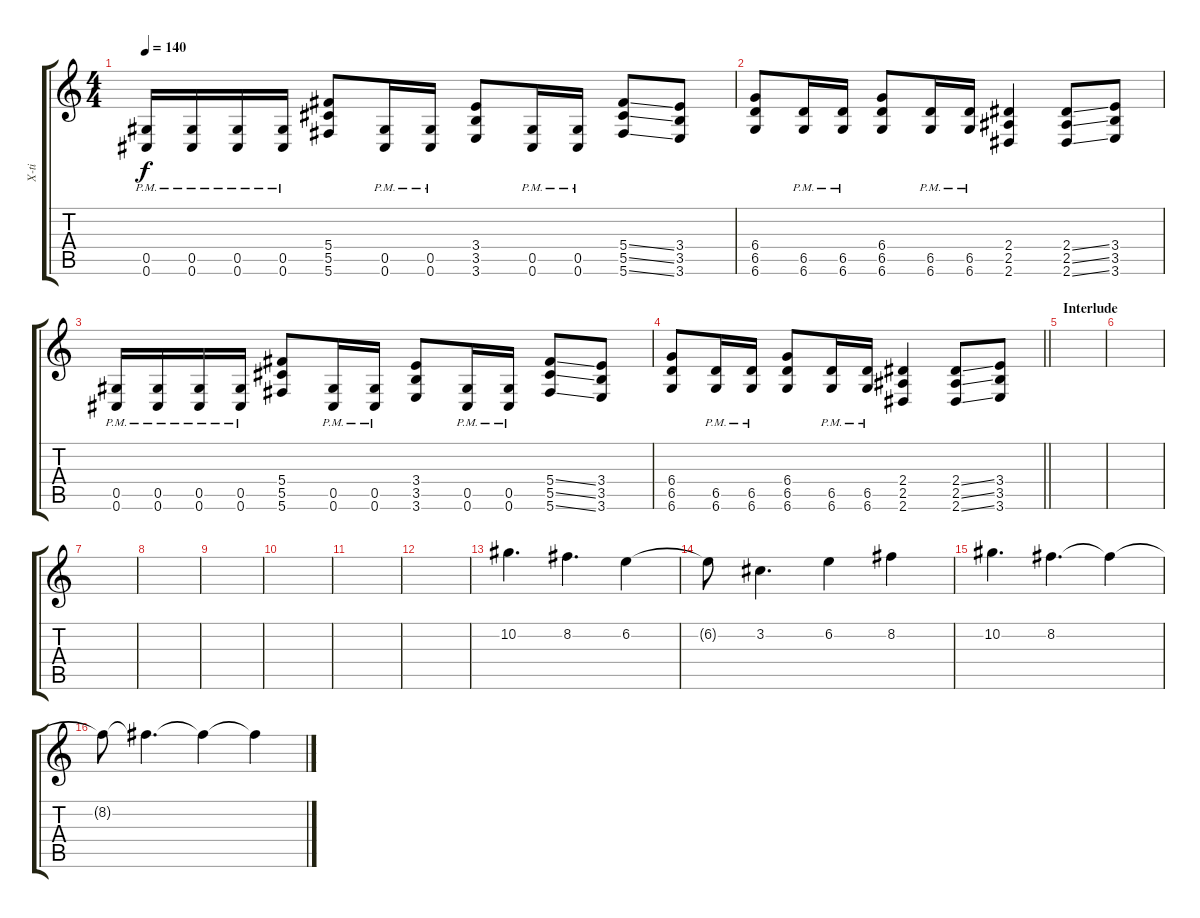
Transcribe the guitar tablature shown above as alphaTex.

\track ("X-ti" "X-ti") {instrument overdrivenguitar}
\staff {score tabs}
\tuning (Eb4 Bb3 Gb3 Db3 Ab2 Db2) {hide}
\ts (4 4)
\tempo 140
\clef g2
\ks c
(0.5{pm} 0.6{pm}).16{dy f} (0.5{pm} 0.6{pm}).16 (0.5{pm} 0.6{pm}).16 (0.5{pm} 0.6{pm}).16 (5.4 5.5 5.6).8 (0.5{pm} 0.6{pm}).16 (0.5{pm} 0.6{pm}).16 (3.4 3.5 3.6).8 (0.5{pm} 0.6{pm}).16 (0.5{pm} 0.6{pm}).16 (5.4{ss} 5.5{ss} 5.6{ss}).8 (3.4 3.5 3.6).8 |
(6.4 6.5 6.6).8 (6.5{pm} 6.6{pm}).16 (6.5{pm} 6.6{pm}).16 (6.4 6.5 6.6).8 (6.5{pm} 6.6{pm}).16 (6.5{pm} 6.6{pm}).16 (2.4 2.5 2.6).4 (2.4{ss} 2.5{ss} 2.6{ss}).8 (3.4 3.5 3.6).8 |
(0.5{pm} 0.6{pm}).16 (0.5{pm} 0.6{pm}).16 (0.5{pm} 0.6{pm}).16 (0.5{pm} 0.6{pm}).16 (5.4 5.5 5.6).8 (0.5{pm} 0.6{pm}).16 (0.5{pm} 0.6{pm}).16 (3.4 3.5 3.6).8 (0.5{pm} 0.6{pm}).16 (0.5{pm} 0.6{pm}).16 (5.4{ss} 5.5{ss} 5.6{ss}).8 (3.4 3.5 3.6).8 |
\barLineRight lightlight
(6.4 6.5 6.6).8 (6.5{pm} 6.6{pm}).16 (6.5{pm} 6.6{pm}).16 (6.4 6.5 6.6).8 (6.5{pm} 6.6{pm}).16 (6.5{pm} 6.6{pm}).16 (2.4 2.5 2.6).4 (2.4{ss} 2.5{ss} 2.6{ss}).8 (3.4 3.5 3.6).8 |
\section ("" "Interlude")
|
|
|
|
|
|
|
|
10.2.4{d} 8.2.4{d} 6.2.4 |
6.2{t}.8 3.2.4{d} 6.2.4 8.2.4 |
10.2.4{d} 8.2.4{d} 8.2{t}.4 |
8.2{t}.8 8.2{t}.4{d} 8.2{t}.4 8.2{t}.4
